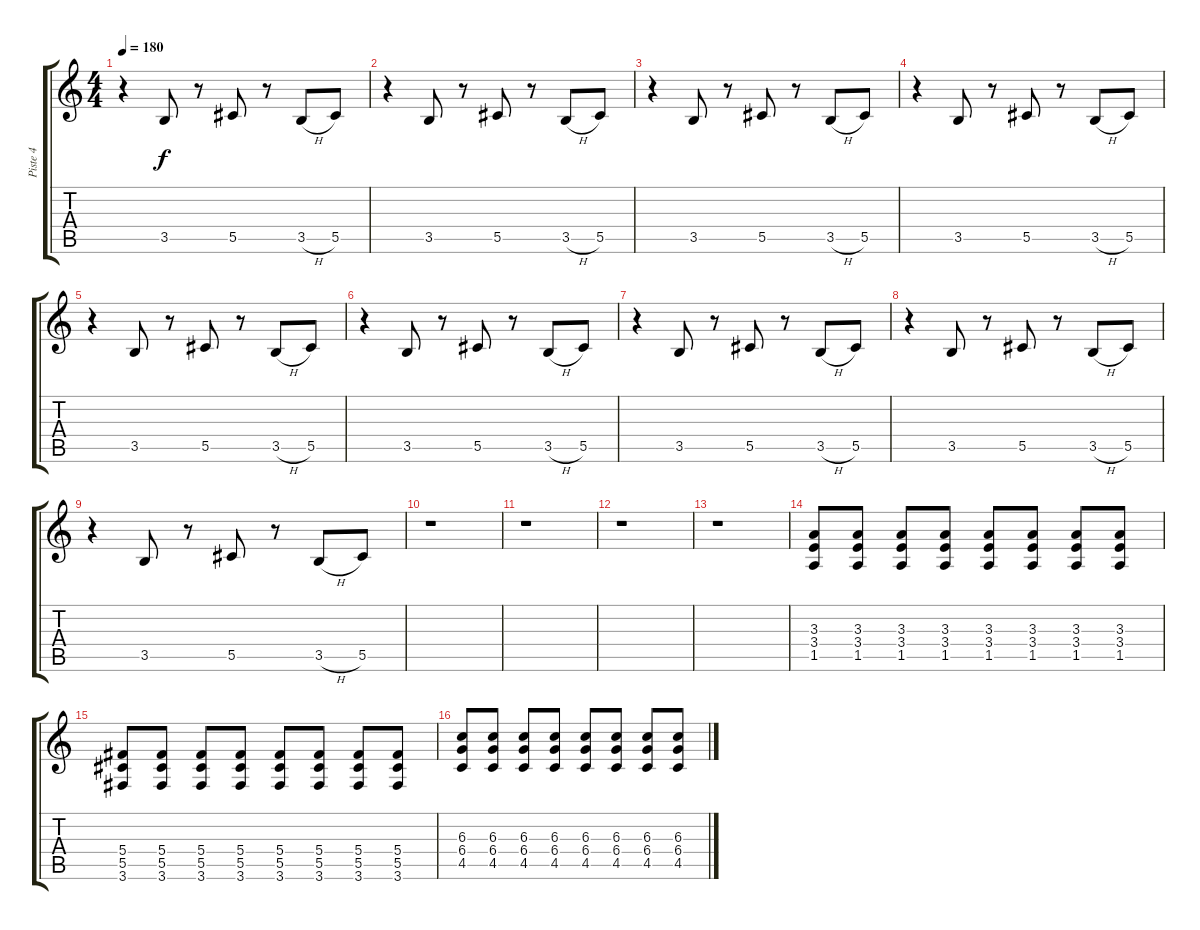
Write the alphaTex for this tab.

\track ("Piste 4" "Piste 4") {instrument distortionguitar}
\staff {score tabs}
\tuning (Eb4 Bb3 Gb3 Db3 Ab2 Eb2) {hide}
\ts (4 4)
\tempo 180
\clef g2
\ks c
r.4{dy f} 3.5.8 r.8 5.5.8 r.8 3.5{h}.8 5.5.8 |
r.4 3.5.8 r.8 5.5.8 r.8 3.5{h}.8 5.5.8 |
r.4 3.5.8 r.8 5.5.8 r.8 3.5{h}.8 5.5.8 |
r.4 3.5.8 r.8 5.5.8 r.8 3.5{h}.8 5.5.8 |
r.4 3.5.8 r.8 5.5.8 r.8 3.5{h}.8 5.5.8 |
r.4 3.5.8 r.8 5.5.8 r.8 3.5{h}.8 5.5.8 |
r.4 3.5.8 r.8 5.5.8 r.8 3.5{h}.8 5.5.8 |
r.4 3.5.8 r.8 5.5.8 r.8 3.5{h}.8 5.5.8 |
r.4 3.5.8 r.8 5.5.8 r.8 3.5{h}.8 5.5.8 |
r.1 |
r.1 |
r.1 |
r.1 |
(3.3 3.4 1.5).8 (3.3 3.4 1.5).8 (3.3 3.4 1.5).8 (3.3 3.4 1.5).8 (3.3 3.4 1.5).8 (3.3 3.4 1.5).8 (3.3 3.4 1.5).8 (3.3 3.4 1.5).8 |
(5.4 5.5 3.6).8 (5.4 5.5 3.6).8 (5.4 5.5 3.6).8 (5.4 5.5 3.6).8 (5.4 5.5 3.6).8 (5.4 5.5 3.6).8 (5.4 5.5 3.6).8 (5.4 5.5 3.6).8 |
(6.3 6.4 4.5).8 (6.3 6.4 4.5).8 (6.3 6.4 4.5).8 (6.3 6.4 4.5).8 (6.3 6.4 4.5).8 (6.3 6.4 4.5).8 (6.3 6.4 4.5).8 (6.3 6.4 4.5).8
